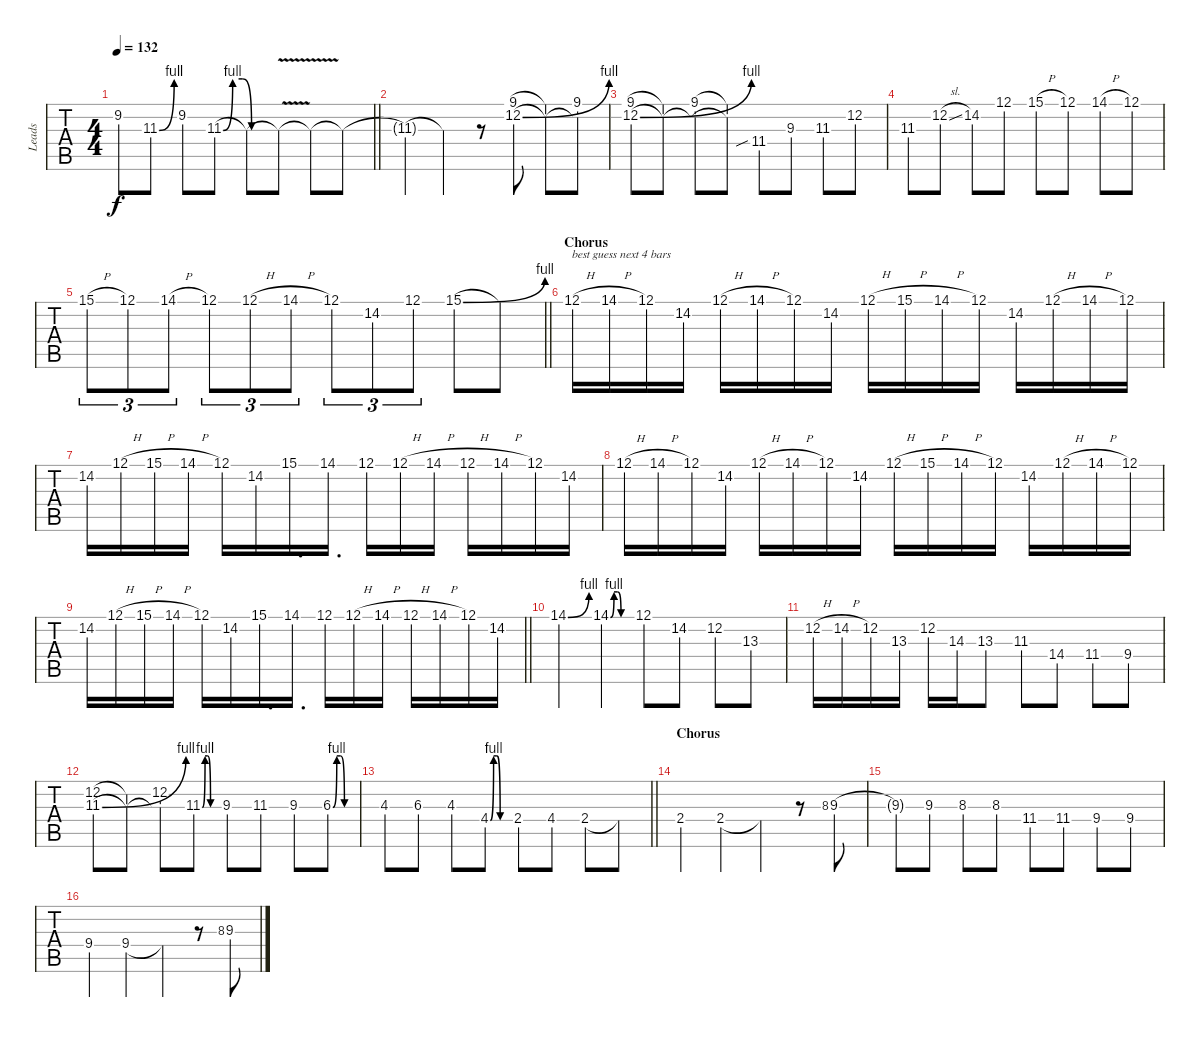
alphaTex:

\track ("Leads" "Leads") {instrument distortionguitar}
\staff {tabs}
\tuning (E4 B3 G3 D3 A2 E2) {hide}
\ts (4 4)
\tempo 132
\clef g2
\barLineRight lightlight
\ks c
9.2.8{dy f} 11.3{be (bend 0 0 60 4)}.8 9.2.8 11.3{be (custom 0 0 10 4 20 4 30 0 60 0)}.8 11.3{t}.8 11.3{v t}.8 11.3{t}.8 11.3{t}.8 |
11.3{t}.4 11.3{t}.4 r.8 (9.1 12.2{be (bend 0 0 60 4)}).8 (9.1{t} 12.2{t}).8 (9.1 12.2{t}).8 |
(9.1 12.2{be (bend 0 0 60 4)}).8 (9.1{t} 12.2{t}).8 (9.1 12.2{t}).8 (9.1{t} 12.2{t}).8 11.4{sib}.8 9.3.8 11.3.8 12.2.8 |
11.3.8 12.2{sl}.8 14.2.8 12.1.8 15.1{h}.8 12.1.8 14.1{h}.8 12.1.8 |
\barLineRight lightlight
15.1{h}.8{tu (3 2)} 12.1.8{tu (3 2)} 14.1{h}.8{tu (3 2)} 12.1.8{tu (3 2)} 12.1{h}.8{tu (3 2)} 14.1{h}.8{tu (3 2)} 12.1.8{tu (3 2)} 14.2.8{tu (3 2)} 12.1.8{tu (3 2)} 15.1{be (bend 0 0 60 4)}.8 15.1{t}.8 |
\section ("" "Chorus")
12.1{h}.16{txt "best guess next 4 bars"} 14.1{h}.16 12.1.16 14.2.16 12.1{h}.16 14.1{h}.16 12.1.16 14.2.16 12.1{h}.16 15.1{h}.16 14.1{h}.16 12.1.16 14.2.16 12.1{h}.16 14.1{h}.16 12.1.16 |
14.2.16 12.1{h}.16 15.1{h}.16 14.1{h}.16 12.1.16 14.2.16 15.1.16{d} 14.1.16{d} 12.1.16 12.1{h}.16 14.1{h}.16 12.1{h}.16 14.1{h}.16 12.1.16 14.2.16 |
12.1{h}.16 14.1{h}.16 12.1.16 14.2.16 12.1{h}.16 14.1{h}.16 12.1.16 14.2.16 12.1{h}.16 15.1{h}.16 14.1{h}.16 12.1.16 14.2.16 12.1{h}.16 14.1{h}.16 12.1.16 |
\barLineRight lightlight
14.2.16 12.1{h}.16 15.1{h}.16 14.1{h}.16 12.1.16 14.2.16 15.1.16{d} 14.1.16{d} 12.1.16 12.1{h}.16 14.1{h}.16 12.1{h}.16 14.1{h}.16 12.1.16 14.2.16 |
14.1{be (bend 0 0 60 4)}.4 14.1{be (custom 0 0 10 4 20 4 30 0 60 0)}.4 12.1.8 14.2.8 12.2.8 13.3.8 |
12.2{h}.16 14.2{h}.16 12.2.16 13.3.16 12.2.16 14.3.16 13.3.8 11.3.8 14.4.8 11.4.8 9.4.8 |
(12.2 11.3{be (bend 0 0 60 4)}).8 (12.2{t} 11.3{t}).8 (12.2 11.3{t}).8 11.3{be (custom 0 0 10 4 20 4 30 0 60 0)}.8 9.3.8 11.3.8 9.3.8 6.3{be (custom 0 0 10 4 20 4 30 0 60 0)}.8 |
\barLineRight lightlight
4.3.8 6.3.8 4.3.8 4.4{be (custom 0 0 10 4 20 4 30 0 60 0)}.8 2.4.8 4.4.8 2.4.8 2.4{t}.8 |
\section ("" "Chorus")
2.4.4 2.4.4 2.4{t}.4 r.8 8.3.8{gr} 9.3.8 |
9.3{t}.8 9.3.8 8.3.8 8.3.8 11.4.8 11.4.8 9.4.8 9.4.8 |
9.4.4 9.4.4 9.4{t}.4 r.8 8.3.8{gr} 9.3.8
